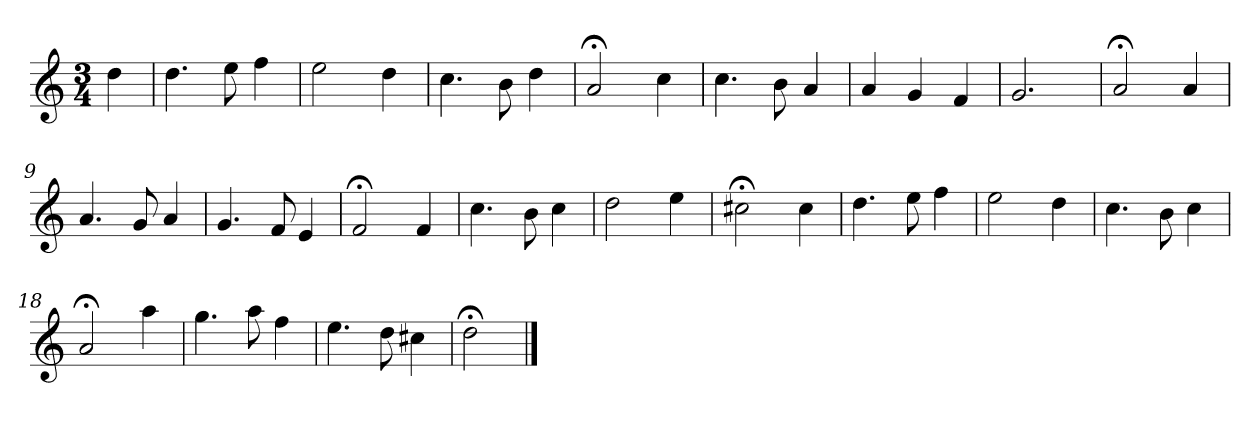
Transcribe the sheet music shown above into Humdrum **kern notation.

**kern
*part1
*staff1
*k[]
*D:dor
*M3/4
*MM120
=
4dd
=1
4.dd
8ee
4ff
=2
2ee
4dd
=3
4.cc
8b
4dd
=4
2a;<
4cc
=5
4.cc
8b
4a
=6
4a
4g
4f
=7
2.g
=8
2a;<
4a
=9
4.a
8g
4a
=10
4.g
8f
4e
=11
2f;<
4f
=12
4.cc
8b
4cc
=13
2dd
4ee
=14
2cc#X;<
4cc#
=15
4.dd
8ee
4ff
=16
2ee
4dd
=17
4.cc
8b
4cc
=18
2a;<
4aa
=19
4.gg
8aa
4ff
=20
4.ee
8dd
4cc#X
=21
2dd;<
==
*-
